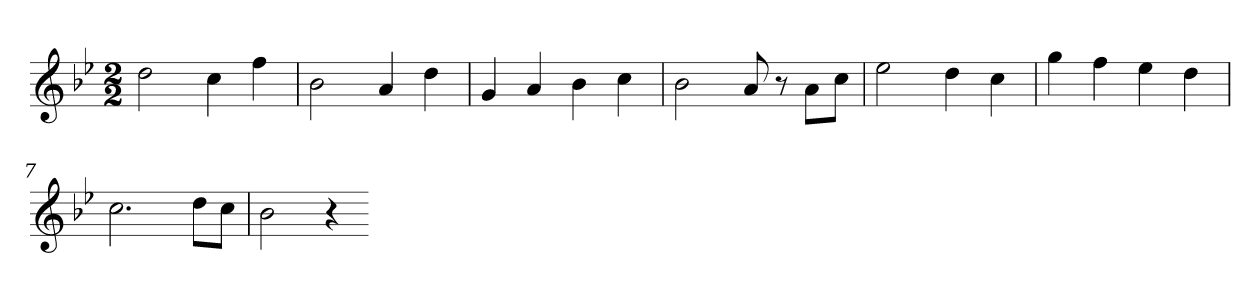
**kern
*part1
*staff1
*clefG2
*k[b-e-]
*M2/2
=1
2dd
4cc
4ff
=2
2b-
4a
4dd
=3
4g
4a
4b-
4cc
=4
2b-
8a
8r
8aL
8ccJ
=5
2ee-
4dd
4cc
=6
4gg
4ff
4ee-
4dd
!!LO:LB:g=z
=7
2.cc
8ddL
8ccJ
=8
2b-
4r
=-
*-
